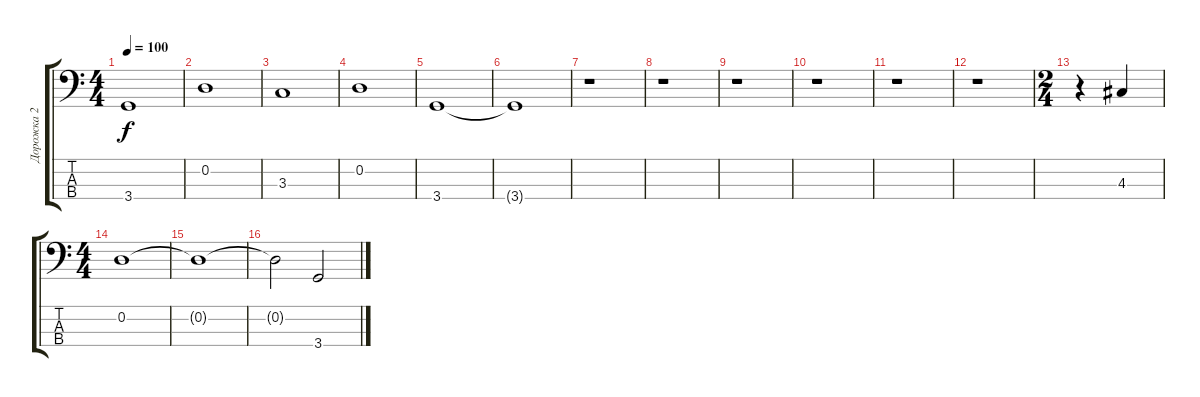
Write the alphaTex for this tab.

\track ("Дорожка 2" "Дорожка 2") {instrument electricbassfinger}
\staff {score tabs}
\tuning (G2 D2 A1 E1) {hide}
\ts (4 4)
\tempo 100
\clef f4
\ks c
3.4.1{dy f} |
0.2.1 |
3.3.1 |
0.2.1 |
3.4.1 |
3.4{t}.1 |
r.1 |
r.1 |
r.1 |
r.1 |
r.1 |
r.1 |
\ts (2 4)
r.4 4.3.4 |
\ts (4 4)
0.2.1 |
0.2{t}.1 |
0.2{t}.2 3.4.2
